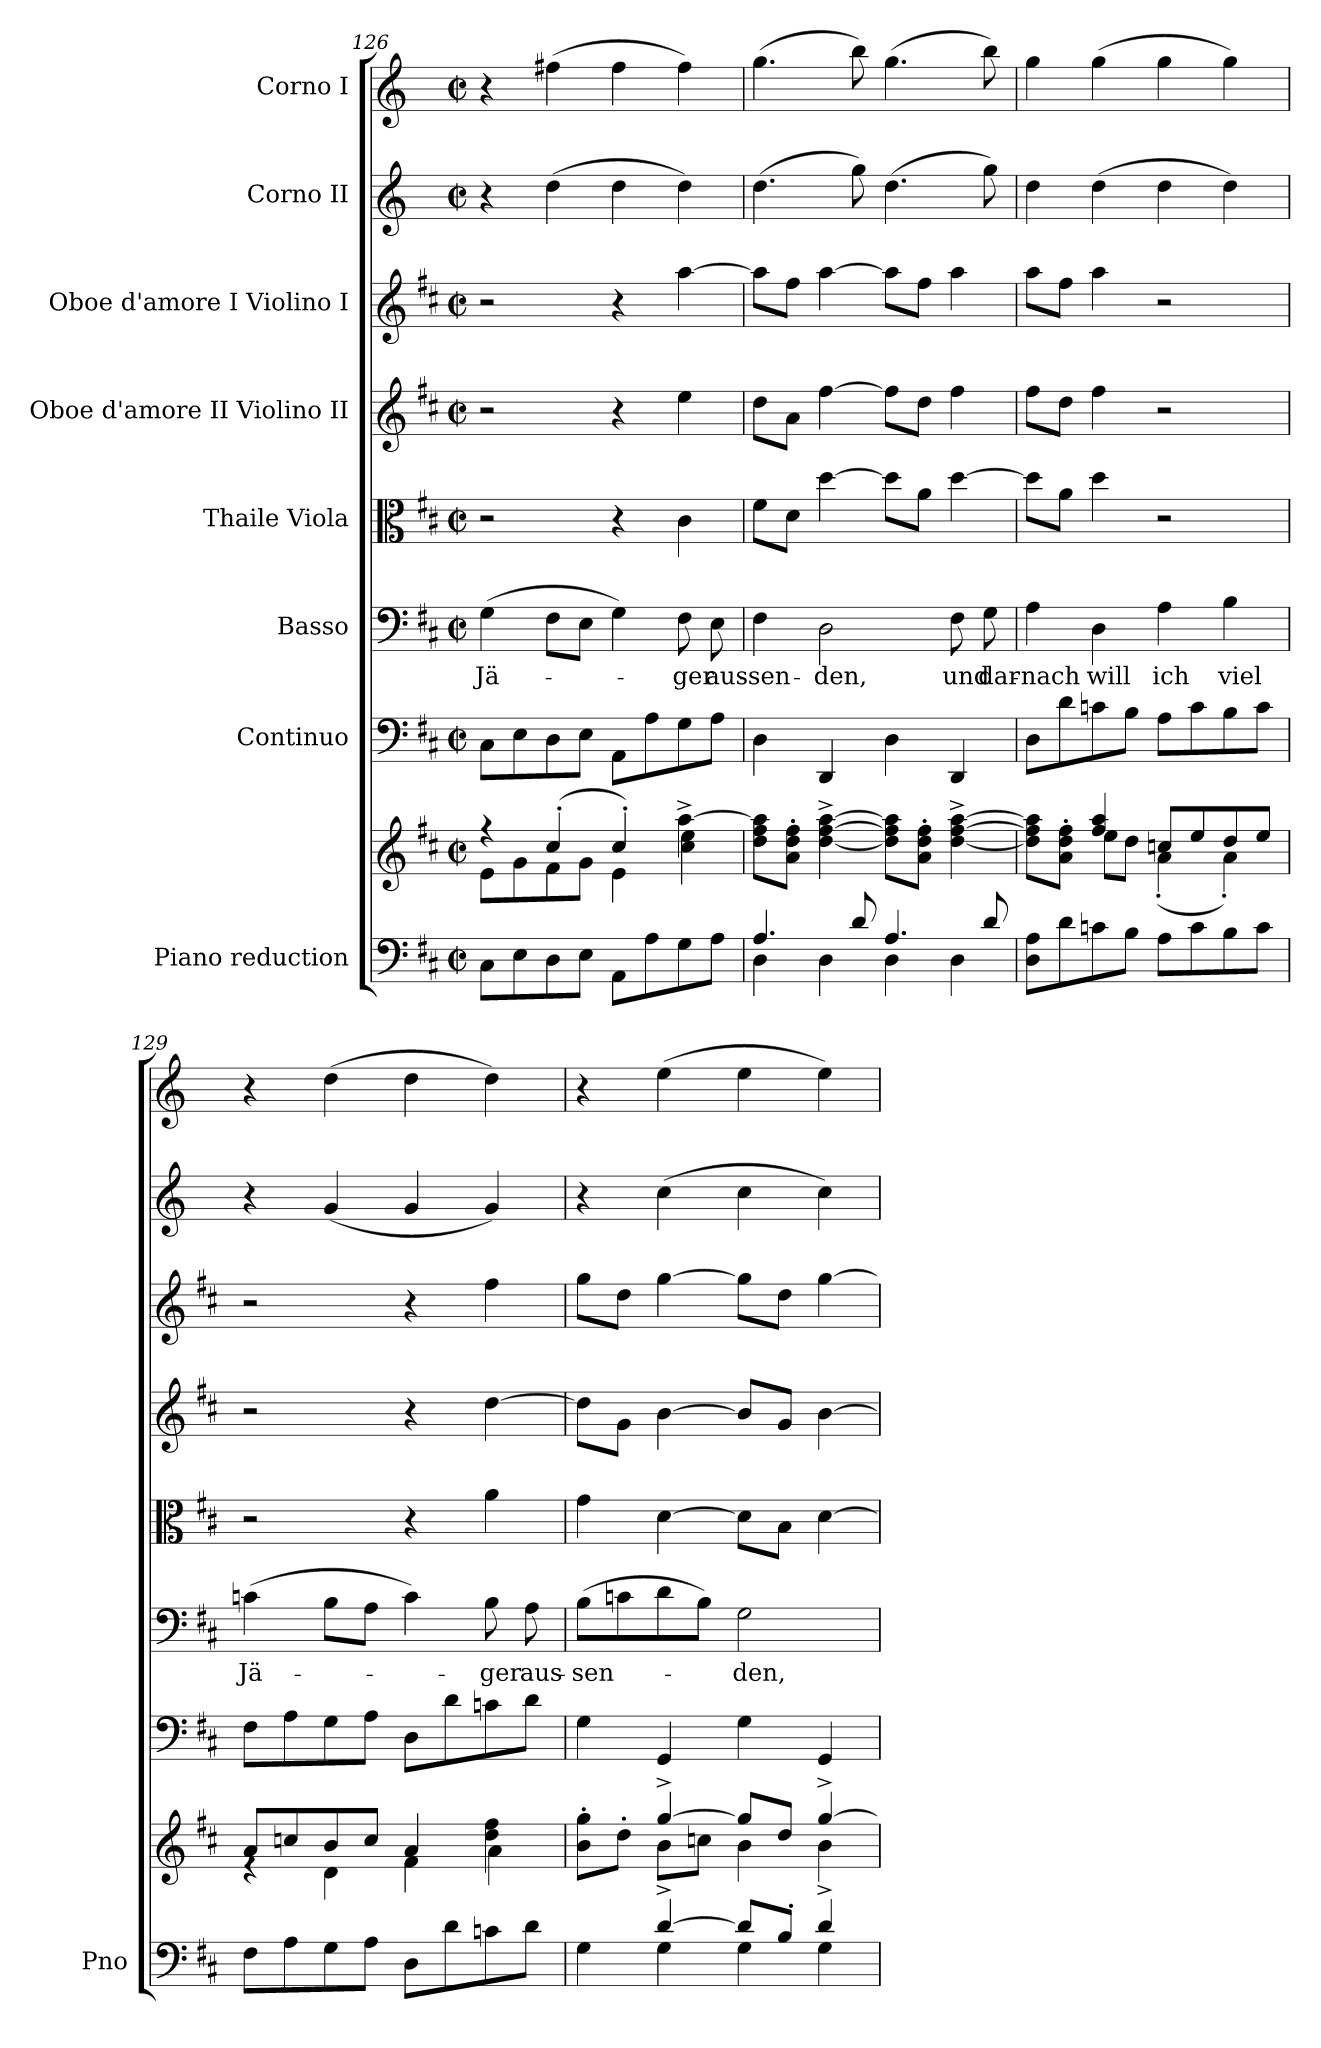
**kern	**kern	**kern	**kern	**text	**kern	**kern	**kern	**kern	**kern
*part8	*part8	*part7	*part6	*part6	*part5	*part4	*part3	*part2	*part1
*staff9	*staff8	*staff7	*staff6	*staff6	*staff5	*staff4	*staff3	*staff2	*staff1
*I"Piano reduction	*	*I"Continuo	*I"Basso	*	*I"Thaile Viola	*I"Oboe d'amore II Violino II	*I"Oboe d'amore I Violino I	*I"Corno II	*I"Corno I
*I'Pno	*	*	*	*	*	*	*	*	*
*clefF4	*clefG2	*clefF4	*clefF4	*	*clefC3	*clefG2	*clefG2	*clefG2	*clefG2
*	*	*	*	*	*	*	*	*ITrd3c5	*ITrd3c5
*k[f#c#]	*k[f#c#]	*k[f#c#]	*k[f#c#]	*	*k[f#c#]	*k[f#c#]	*k[f#c#]	*k[f#]	*k[f#]
*M2/2	*M2/2	*M2/2	*M2/2	*	*M2/2	*M2/2	*M2/2	*M2/2	*M2/2
*met(c|)	*met(c|)	*met(c|)	*met(c|)	*	*met(c|)	*met(c|)	*met(c|)	*met(c|)	*met(c|)
=126	=126	=126	=126	=126	=126	=126	=126	=126	=126
*	*^	*	*	*	*	*	*	*	*
!	!	!	!	!	!LO:LY:b	!	!	!	!	!
8C#\L	4r	8e\L	8C#\L	(>4G\	Jä-	2r	2r	2r	4r	4r
8E\	.	8g\	8E\	.	.	.	.	.	.	.
8D\	(>4cc#'/	8f#\	8D\	8F#\L	.	.	.	.	(>4a\	(>4cc#X\
8E\J	.	8g\J	8E\J	8E\J	.	.	.	.	.	.
8AA\L	4cc#'/)	4e\	8AA\L	4G\)	.	4r	4r	4r	4a\	4cc#\
8A\	.	.	8A\	.	.	.	.	.	.	.
!	!	!	!	!	!LO:LY:b	!	!	!	!	!
8G\	[4aa^\	4cc#\ 4ee\	8G\	8F#\	-ger	4c#\	4ee\	[4aa\	4a\)	4cc#\)
!	!	!	!	!	!LO:LY:b	!	!	!	!	!
8A\J	.	.	8A\J	8E\	aus-	.	.	.	.	.
*	*v	*v	*	*	*	*	*	*	*	*
=127	=127	=127	=127	=127	=127	=127	=127	=127	=127
*^	*	*	*	*	*	*	*	*	*
!	!	!	!	!	!LO:LY:b	!	!	!	!	!
4.A/	4D\	8dd\ 8ff#\ 8aa\]L	4D\	4F#\	-sen-	8f#\L	8dd\L	8aa\L]	(>4.a\	(>4.dd\
.	.	8a\' 8dd\' 8ff#\'J	.	.	.	8d\J	8a\J	8ff#\J	.	.
!	!	!	!	!	!LO:LY:b	!	!	!	!	!
.	4D\	[4dd\^ [4ff#\^ [4aa\^	4DD/	2D\	-den,	[4dd\	[4ff#\	[4aa\	.	.
8d/	.	.	.	.	.	.	.	.	8dd\)	8ff#\)
4.A/	4D\	8dd\] 8ff#\] 8aa\]L	4D\	.	.	8dd\L]	8ff#\L]	8aa\L]	(>4.a\	(>4.dd\
.	.	8a\' 8dd\' 8ff#\'J	.	.	.	8a\J	8dd\J	8ff#\J	.	.
!	!	!	!	!	!LO:LY:b	!	!	!	!	!
.	4D\	[4dd\^ [4ff#\^ [4aa\^	4DD/	8F#\	und	[4dd\	4ff#\	4aa\	.	.
!	!	!	!	!	!LO:LY:b	!	!	!	!	!
8d/	.	.	.	8G\	dar-	.	.	.	8dd\)	8ff#\)
*v	*v	*	*	*	*	*	*	*	*	*
=128	=128	=128	=128	=128	=128	=128	=128	=128	=128
*	*^	*	*	*	*	*	*	*	*
!	!	!	!	!	!LO:LY:b	!	!	!	!	!
8D\ 8A\L	8dd\] 8ff#\] 8aa\]L	4ryy	8D\L	4A\	-nach	8dd\L]	8ff#\L	8aa\L	4a\	4dd\
8d\	8a\' 8dd\' 8ff#\'J	.	8d\	.	.	8a\J	8dd\J	8ff#\J	.	.
!	!	!	!	!	!LO:LY:b	!	!	!	!	!
8cn\	4ff#/ 4aa/	8ee\L	8cn\	4D\	will	4dd\	4ff#\	4aa\	(>4a\	(>4dd\
8B\J	.	8dd\J	8B\J	.	.	.	.	.	.	.
!	!	!	!	!	!LO:LY:b	!	!	!	!	!
8A\L	8ccn/L	(<4a'\	8A\L	4A\	ich	2r	2r	2r	4a\	4dd\
8c\	8ee/	.	8c\	.	.	.	.	.	.	.
!	!	!	!	!	!LO:LY:b	!	!	!	!	!
8B\	8dd/	4a'\)	8B\	4B\	viel	.	.	.	4a\)	4dd\)
8c\J	8ee/J	.	8c\J	.	.	.	.	.	.	.
!!LO:PB:g=z
=129	=129	=129	=129	=129	=129	=129	=129	=129	=129	=129
!	!	!	!	!	!LO:LY:b	!	!	!	!	!
8F#\L	8a/L	4re	8F#\L	(>4cn\	Jä-	2r	2r	2r	4r	4r
8A\	8ccn/	.	8A\	.	.	.	.	.	.	.
8G\	8b/	4d\	8G\	8B\L	.	.	.	.	(<4d/	(>4a\
8A\J	8cc/J	.	8A\J	8A\J	.	.	.	.	.	.
8D\L	4a/	4f#\	8D\L	4c\)	.	4r	4r	4r	4d/	4a\
8d\	.	.	8d\	.	.	.	.	.	.	.
!	!	!	!	!	!LO:LY:b	!	!	!	!	!
8cn\	4dd\ 4ff#\	4a\	8cn\	8B\	-ger	4a\	[4dd\	4ff#\	4d/)	4a\)
!	!	!	!	!	!LO:LY:b	!	!	!	!	!
8d\J	.	.	8d\J	8A\	aus-	.	.	.	.	.
=130	=130	=130	=130	=130	=130	=130	=130	=130	=130	=130
*^	*	*	*	*	*	*	*	*	*	*
!	!	!	!	!	!	!LO:LY:b	!	!	!	!	!
4ryy	4G\	4ryy	8b\' 8gg\'L	4G\	(>8B\L	-sen-	4g\	8dd\L]	8gg\L	4r	4r
.	.	.	8dd'\J	.	8cn\	.	.	8g\J	8dd\J	.	.
[4d^/	4G\	[4gg^/	8b\L	4GG/	8d\	.	[4d\	[4b\	[4gg\	(>4g\	(>4b\
.	.	.	8ccn\J	.	8B\J)	.	.	.	.	.	.
!	!	!	!	!	!	!LO:LY:b	!	!	!	!	!
8d/L]	4G\	8gg/L]	4b\	4G\	2G\	-den,	8d\L]	8b/L]	8gg\L]	4g\	4b\
8B'/J	.	8dd/J	.	.	.	.	8B\J	8g/J	8dd\J	.	.
4d^/	4G\	[4gg^/	4b\	4GG/	.	.	[4d\	[4b\	[4gg\	4g\)	4b\)
*v	*v	*	*	*	*	*	*	*	*	*	*
*	*v	*v	*	*	*	*	*	*	*	*
=	=	=	=	=	=	=	=	=	=
*-	*-	*-	*-	*-	*-	*-	*-	*-	*-
